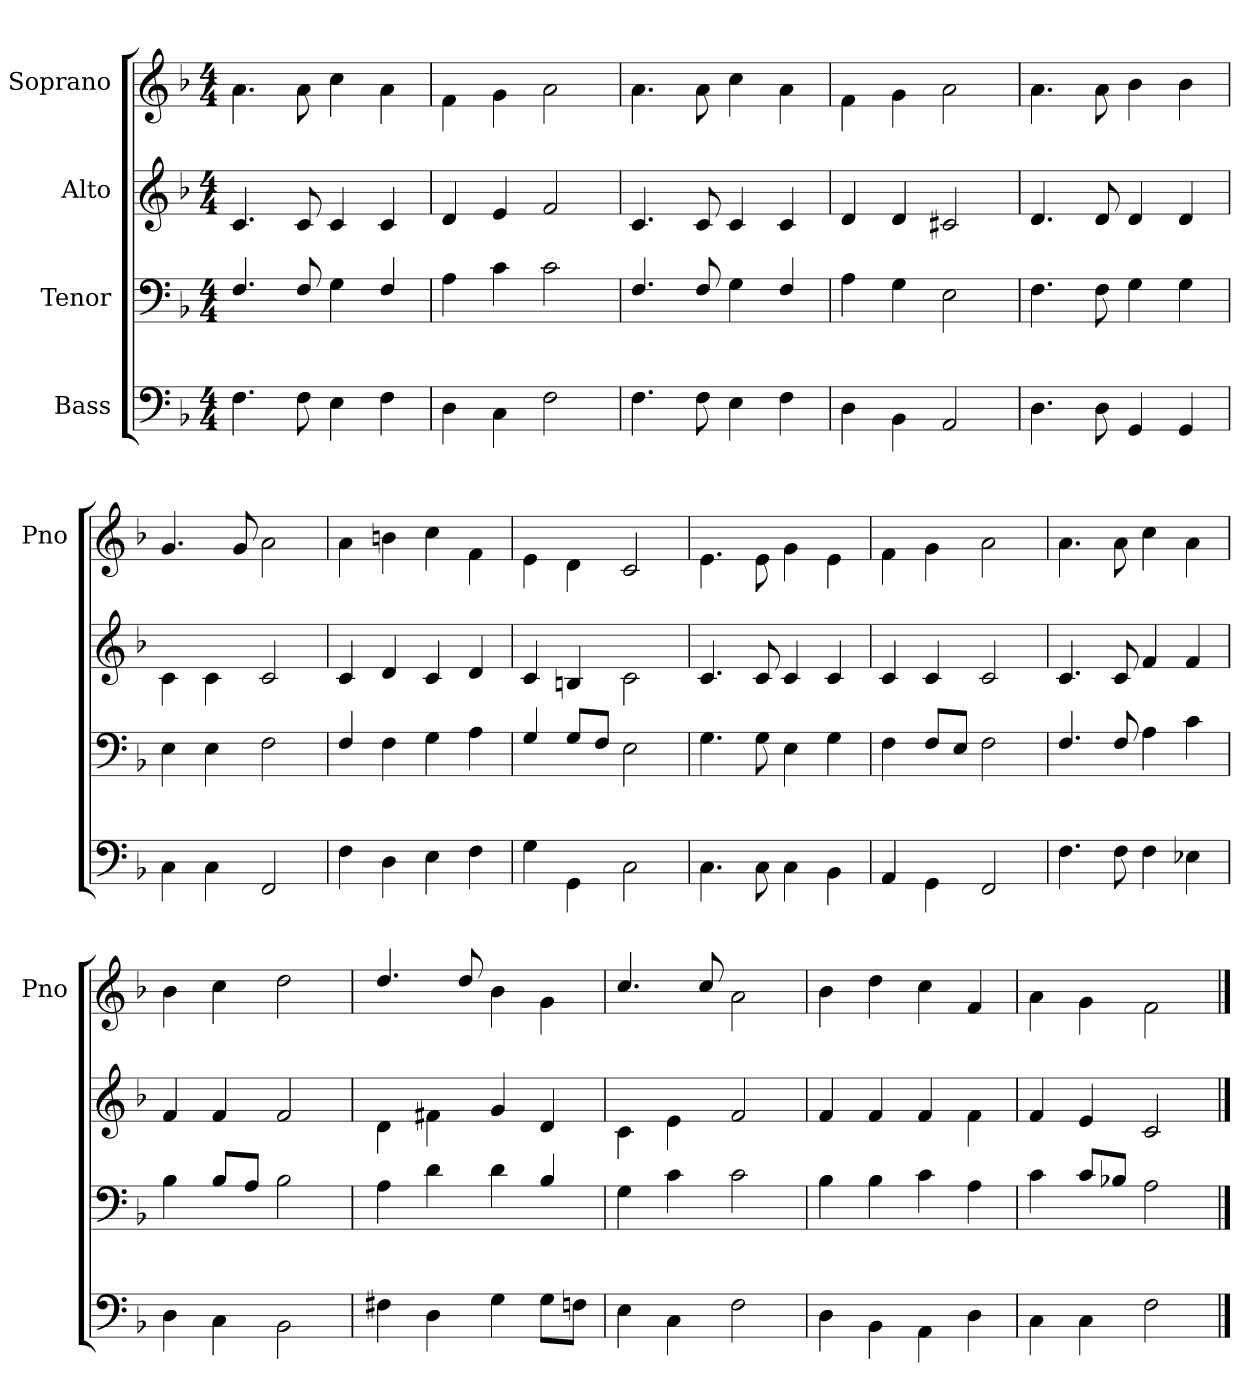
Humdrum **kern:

**kern	**kern	**kern	**kern
*part4	*part3	*part2	*part1
*staff4	*staff3	*staff2	*staff1
*I"Bass	*I"Tenor	*I"Alto	*I"Soprano
*	*	*	*I'Pno
*clefF4	*clefF4	*clefG2	*clefG2
*k[b-]	*k[b-]	*k[b-]	*k[b-]
*F:	*F:	*F:	*F:
*M4/4	*M4/4	*M4/4	*M4/4
=	=	=	=
4.F\	4.F/	4.c/	4.a\
8F\	8F/	8c/	8a\
4E\	4G\	4c/	4cc\
4F\	4F/	4c/	4a\
=	=	=	=
4D\	4A\	4d/	4f\
4C\	4c\	4e/	4g\
2F\	2c\	2f/	2a\
=	=	=	=
4.F\	4.F/	4.c/	4.a\
8F\	8F/	8c/	8a\
4E\	4G\	4c/	4cc\
4F\	4F/	4c/	4a\
=	=	=	=
4D\	4A\	4d/	4f\
4BB-\	4G\	4d/	4g\
2AA/	2E\	2c#X/	2a\
=	=	=	=
4.D\	4.F\	4.d/	4.a\
8D\	8F\	8d/	8a\
4GG/	4G\	4d/	4b-\
4GG/	4G\	4d/	4b-\
=	=	=	=
4C\	4E\	4c\	4.g/
4C\	4E\	4c\	.
.	.	.	8g/
2FF/	2F\	2c/	2a\
=	=	=	=
4F\	4F/	4c/	4a\
4D\	4F\	4d/	4bn\
4E\	4G\	4c/	4cc\
4F\	4A\	4d/	4f\
=	=	=	=
4G\	4G/	4c/	4e\
4GG\	8G/L	4Bn/	4d\
.	8F/J	.	.
2C\	2E\	2c\	2c/
=	=	=	=
4.C\	4.G\	4.c/	4.e\
8C\	8G\	8c/	8e\
4C\	4E\	4c/	4g\
4BB-\	4G\	4c/	4e\
=	=	=	=
4AA/	4F\	4c/	4f\
4GG\	8F/L	4c/	4g\
.	8E/J	.	.
2FF/	2F\	2c/	2a\
=	=	=	=
4.F\	4.F/	4.c/	4.a\
8F\	8F/	8c/	8a\
4F\	4A\	4f/	4cc\
4E-X\	4c\	4f/	4a\
=	=	=	=
4D\	4B-\	4f/	4b-\
4C\	8B-/L	4f/	4cc\
.	8A/J	.	.
2BB-\	2B-\	2f/	2dd\
=	=	=	=
4F#X\	4A\	4d\	4.dd/
4D\	4d\	4f#X\	.
.	.	.	8dd/
4G\	4d\	4g/	4b-\
8G\L	4B-/	4d/	4g\
8Fn\J	.	.	.
=	=	=	=
4E\	4G\	4c\	4.cc/
4C\	4c\	4e\	.
.	.	.	8cc/
2F\	2c\	2f/	2a\
=	=	=	=
4D\	4B-\	4f/	4b-\
4BB-\	4B-\	4f/	4dd\
4AA\	4c\	4f/	4cc\
4D\	4A\	4f\	4f/
=	=	=	=
4C\	4c\	4f/	4a\
4C\	8c/L	4e/	4g\
.	8B-X/J	.	.
2F\	2A\	2c/	2f\
==	==	==	==
*-	*-	*-	*-
